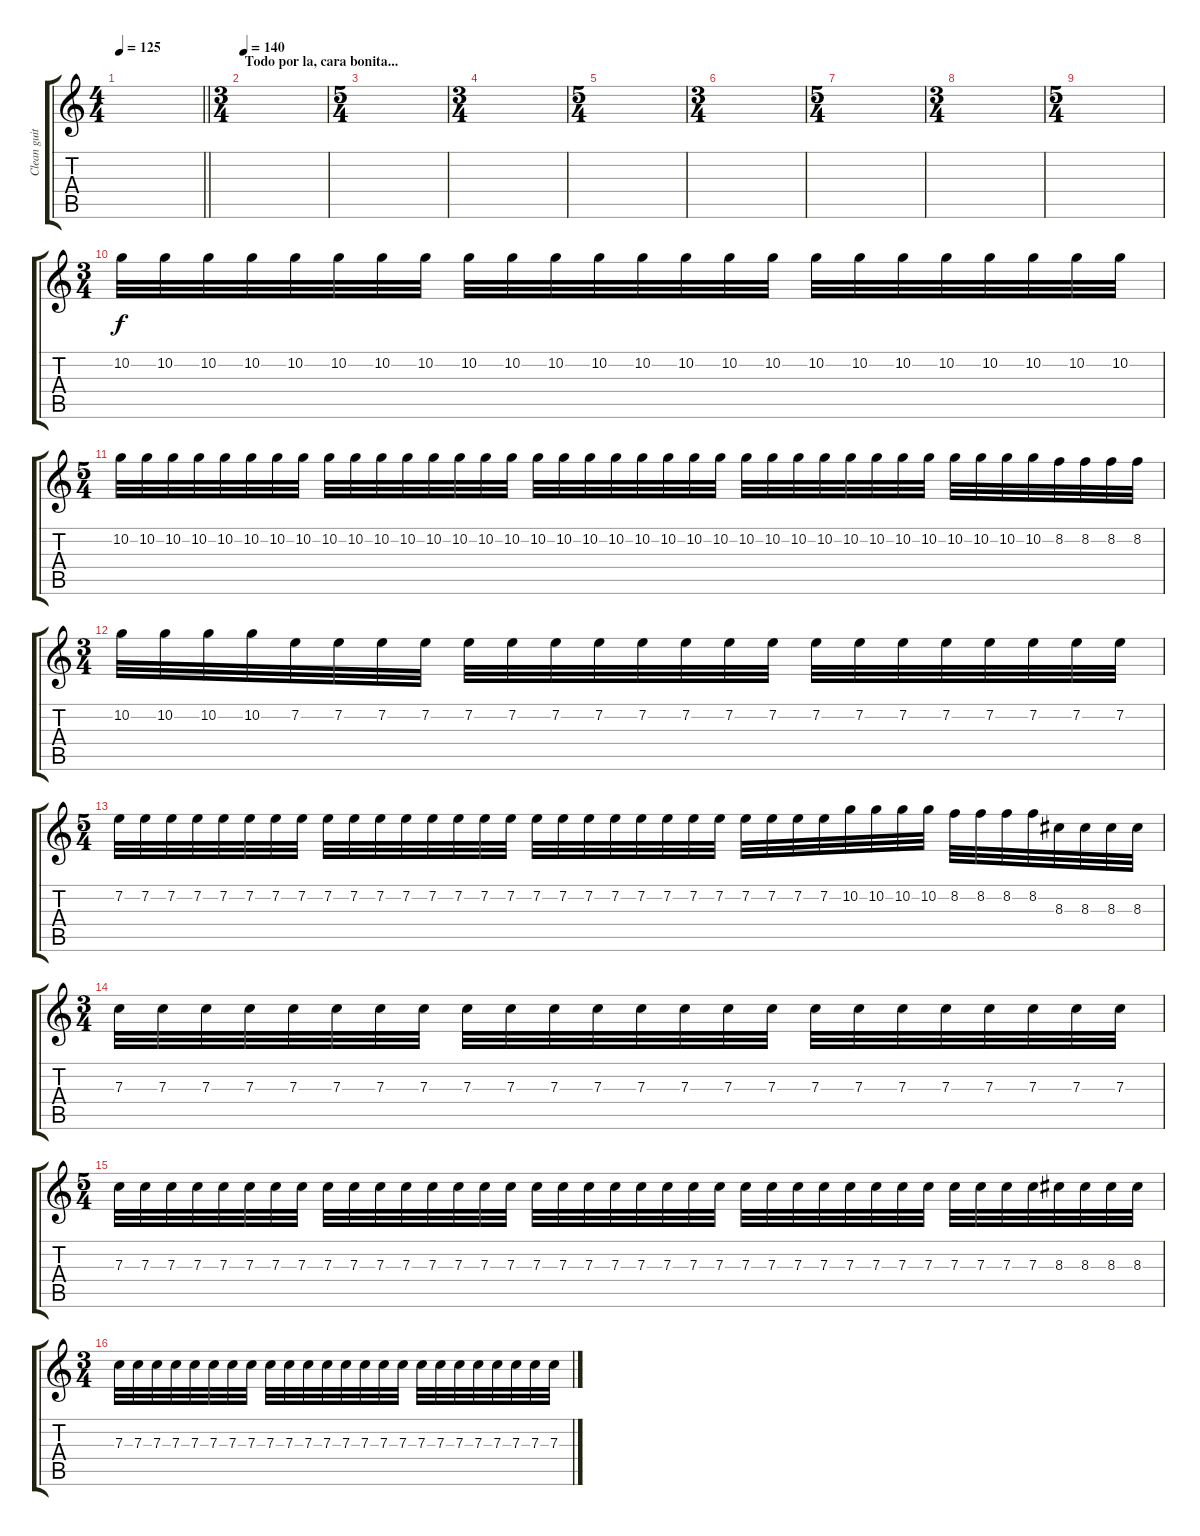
\track ("Clean guitar" "Clean guit") {instrument electricguitarclean}
\staff {score tabs}
\tuning (D4 A3 F3 C3 G2 C2) {hide}
\ts (4 4)
\tempo 125
\clef g2
\barLineRight lightlight
\ks c
|
\ts (3 4)
\section ("" "Todo por la, cara bonita...")
\tempo 140
|
\ts (5 4)
|
\ts (3 4)
|
\ts (5 4)
|
\ts (3 4)
|
\ts (5 4)
|
\ts (3 4)
|
\ts (5 4)
|
\ts (3 4)
10.2.32{balance 8} 10.2.32 10.2.32 10.2.32 10.2.32 10.2.32 10.2.32 10.2.32 10.2.32 10.2.32 10.2.32 10.2.32 10.2.32 10.2.32 10.2.32 10.2.32 10.2.32 10.2.32 10.2.32 10.2.32 10.2.32 10.2.32 10.2.32 10.2.32 |
\ts (5 4)
10.2.32 10.2.32 10.2.32 10.2.32 10.2.32 10.2.32 10.2.32 10.2.32 10.2.32 10.2.32 10.2.32 10.2.32 10.2.32 10.2.32 10.2.32 10.2.32 10.2.32 10.2.32 10.2.32 10.2.32 10.2.32 10.2.32 10.2.32 10.2.32 10.2.32 10.2.32 10.2.32 10.2.32 10.2.32 10.2.32 10.2.32 10.2.32 10.2.32 10.2.32 10.2.32 10.2.32 8.2.32 8.2.32 8.2.32 8.2.32 |
\ts (3 4)
10.2.32 10.2.32 10.2.32 10.2.32 7.2.32 7.2.32 7.2.32 7.2.32 7.2.32 7.2.32 7.2.32 7.2.32 7.2.32 7.2.32 7.2.32 7.2.32 7.2.32 7.2.32 7.2.32 7.2.32 7.2.32 7.2.32 7.2.32 7.2.32 |
\ts (5 4)
7.2.32 7.2.32 7.2.32 7.2.32 7.2.32 7.2.32 7.2.32 7.2.32 7.2.32 7.2.32 7.2.32 7.2.32 7.2.32 7.2.32 7.2.32 7.2.32 7.2.32 7.2.32 7.2.32 7.2.32 7.2.32 7.2.32 7.2.32 7.2.32 7.2.32 7.2.32 7.2.32 7.2.32 10.2.32 10.2.32 10.2.32 10.2.32 8.2.32 8.2.32 8.2.32 8.2.32 8.3.32 8.3.32 8.3.32 8.3.32 |
\ts (3 4)
7.3.32 7.3.32 7.3.32 7.3.32 7.3.32 7.3.32 7.3.32 7.3.32 7.3.32 7.3.32 7.3.32 7.3.32 7.3.32 7.3.32 7.3.32 7.3.32 7.3.32 7.3.32 7.3.32 7.3.32 7.3.32 7.3.32 7.3.32 7.3.32 |
\ts (5 4)
7.3.32 7.3.32 7.3.32 7.3.32 7.3.32 7.3.32 7.3.32 7.3.32 7.3.32 7.3.32 7.3.32 7.3.32 7.3.32 7.3.32 7.3.32 7.3.32 7.3.32 7.3.32 7.3.32 7.3.32 7.3.32 7.3.32 7.3.32 7.3.32 7.3.32 7.3.32 7.3.32 7.3.32 7.3.32 7.3.32 7.3.32 7.3.32 7.3.32 7.3.32 7.3.32 7.3.32 8.3.32 8.3.32 8.3.32 8.3.32 |
\ts (3 4)
7.3.32 7.3.32 7.3.32 7.3.32 7.3.32 7.3.32 7.3.32 7.3.32 7.3.32 7.3.32 7.3.32 7.3.32 7.3.32 7.3.32 7.3.32 7.3.32 7.3.32 7.3.32 7.3.32 7.3.32 7.3.32 7.3.32 7.3.32 7.3.32
